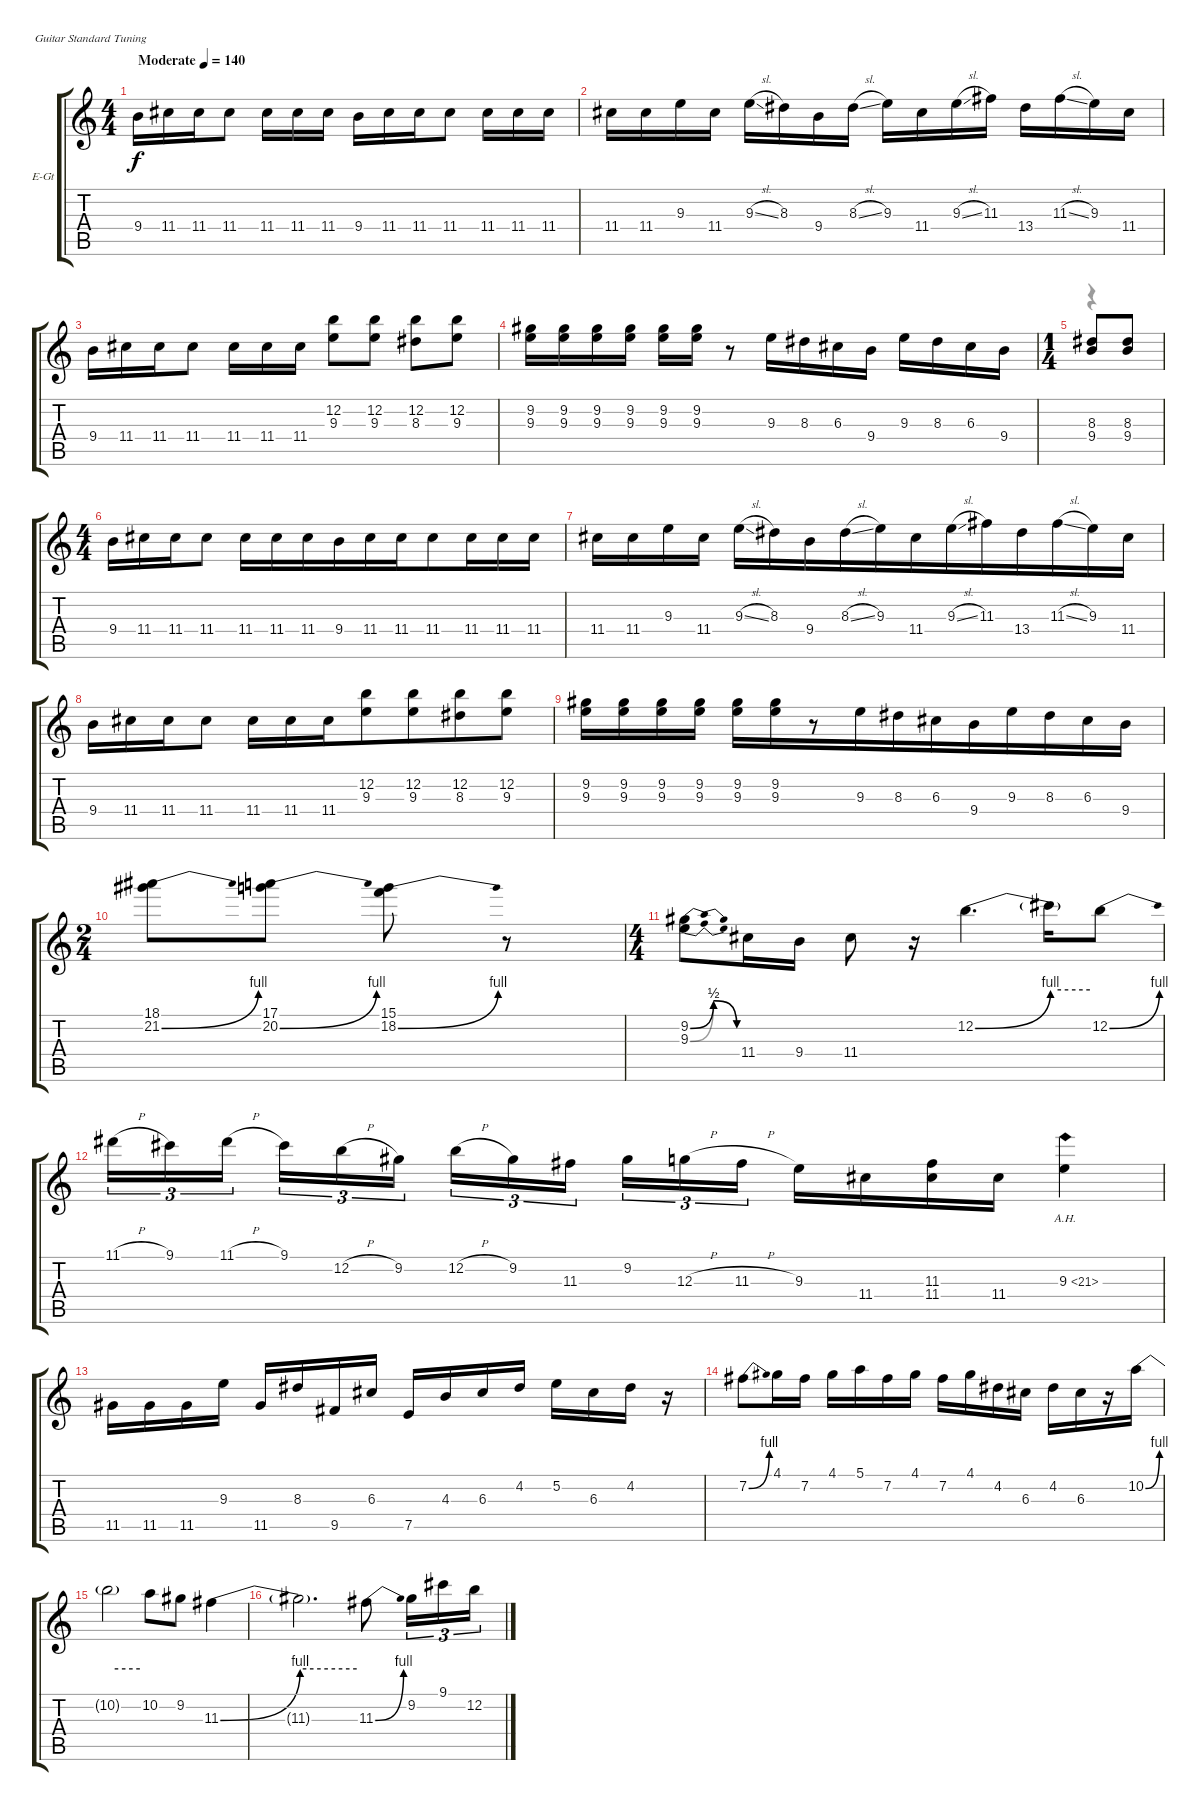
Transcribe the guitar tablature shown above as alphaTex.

\bracketExtendMode groupsimilarinstruments
\firstSystemTrackNameOrientation horizontal
\otherSystemsTrackNameOrientation horizontal
\track ("Track 1" "E-Gt") {instrument distortionguitar}
\staff {score tabs}
\tuning (E4 B3 G3 D3 A2 E2)
\voice
\ts (4 4)
\beaming (8 2 2 2 2)
\tempo (140 "Moderate")
\clef g2
\ks c
9.4.16{dy f instrument distortionguitar} 11.4.16 11.4.16 11.4.8 11.4.16 11.4.16 11.4.16 9.4.16 11.4.16 11.4.16 11.4.8 11.4.16 11.4.16 11.4.16 |
11.4.16 11.4.16 9.3.16 11.4.16 9.3{sl}.16 8.3.16 9.4.16 8.3{sl}.16 9.3.16 11.4.16 9.3{sl}.16 11.3.16 13.4.16 11.3{sl}.16 9.3.16 11.4.16 |
9.4.16 11.4.16 11.4.16 11.4.8 11.4.16 11.4.16 11.4.16 (12.2 9.3).8 (12.2 9.3).8 (12.2 8.3).8 (12.2 9.3).8 |
(9.2 9.3).16 (9.2 9.3).16 (9.2 9.3).16 (9.2 9.3).16 (9.2 9.3).16 (9.2 9.3).16 r.8 9.3.16 8.3.16 6.3.16 9.4.16 9.3.16 8.3.16 6.3.16 9.4.16 |
\ts (1 4)
\beaming (8 2)
(8.3 9.4).8 (8.3 9.4).8 |
\ts (4 4)
\beaming (8 2 6)
9.4.16 11.4.16 11.4.16 11.4.8 11.4.16 11.4.16 11.4.16 9.4.16 11.4.16 11.4.16 11.4.8 11.4.16 11.4.16 11.4.16 |
11.4.16 11.4.16 9.3.16 11.4.16 9.3{sl}.16 8.3.16 9.4.16 8.3{sl}.16 9.3.16 11.4.16 9.3{sl}.16 11.3.16 13.4.16 11.3{sl}.16 9.3.16 11.4.16 |
9.4.16 11.4.16 11.4.16 11.4.8 11.4.16 11.4.16 11.4.16 (12.2 9.3).8 (12.2 9.3).8 (12.2 8.3).8 (12.2 9.3).8 |
(9.2 9.3).16 (9.2 9.3).16 (9.2 9.3).16 (9.2 9.3).16 (9.2 9.3).16 (9.2 9.3).16 r.8 9.3.16 8.3.16 6.3.16 9.4.16 9.3.16 8.3.16 6.3.16 9.4.16 |
\ts (2 4)
\beaming (8 2 2)
(18.1 21.2{be (bend 0 0 60 4)}).8 (17.1 20.2{be (bend 0 0 60 4)}).8 (15.1 18.2{be (bend 0 0 60 4)}).8 r.8 |
\ts (4 4)
\beaming (8 2 2 2 2)
(9.2{be (bendrelease 0 0 30 2 30 2 60 0)} 9.3{be (bendrelease 0 0 30 2 30 2 60 0)}).8 11.4.16 9.4.16 11.4.8 r.16 12.2{be (bend 0 0 60 4)}.4{d} 12.2{be (hold 0 4 60 4) t}.16 12.2{be (bend 0 0 60 4)}.8 |
11.1{h}.16{tu (3 2)} 9.1.16{tu (3 2)} 11.1{h}.16{tu (3 2)} 9.1.16{tu (3 2)} 12.2{h}.16{tu (3 2)} 9.2.16{tu (3 2)} 12.2{h}.16{tu (3 2)} 9.2.16{tu (3 2)} 11.3.16{tu (3 2)} 9.2.16{tu (3 2)} 12.3{h}.16{tu (3 2)} 11.3{h}.16{tu (3 2)} 9.3.16 11.4.16 (11.3 11.4).16 11.4.16 9.3{ah 12}.4 |
11.5.16 11.5.16 11.5.16 9.3.16 11.5.16 8.3.16 9.5.16 6.3.16 7.5.16 4.3.16 6.3.16 4.2.16 5.2.16 6.3.16 4.2.16 r.16 |
7.2{be (bend 0 0 60 4)}.8 4.1.16 7.2.16 4.1.16 5.1.16 7.2.16 4.1.16 7.2.16 4.1.16 4.2.16 6.3.16 4.2.16 6.3.16 r.16 10.2{be (bend 0 0 60 4)}.16 |
10.2{be (hold 0 4 60 4) t}.2 10.2.8 9.2.8 11.3{be (bend 0 0 60 4)}.4 |
11.3{be (hold 0 4 60 4) t}.2{d} 11.3{be (bend 0 0 60 4)}.8 9.2.16{tu (3 2)} 9.1.16{tu (3 2)} 12.2.16{tu (3 2)}
\voice
\clef g2
\ottava regular
\simile none
\ks c
|
|
|
|
r.4{dy mf} |
|
|
|
|
|
|
|
|
|
|
